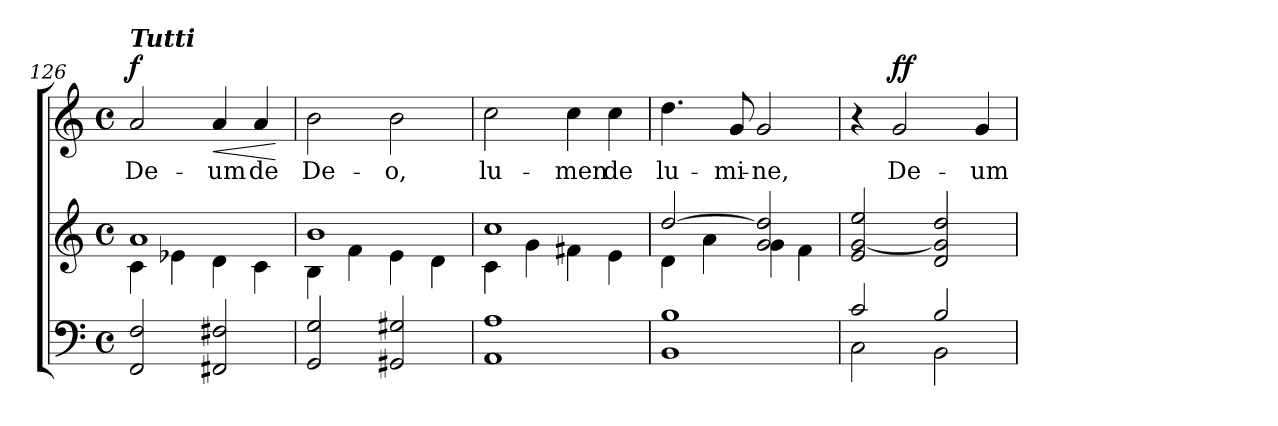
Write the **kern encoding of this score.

**kern	**kern	**kern	**text	**dynam
*part2	*part2	*part1	*part1	*part1
*staff3	*staff2	*staff1	*staff1	*staff1
*clefF4	*clefG2	*clefG2	*	*
*k[]	*k[]	*k[]	*	*
*C:	*C:	*C:	*	*
*M4/4	*M4/4	*M4/4	*	*
*met(c)	*met(c)	*met(c)	*	*
=126	=126	=126	=126	=126
*	*^	*	*	*
!	!	!	!LO:TX:a:Bi:t=Tutti	!	!
!	!	!	!	!LO:LY:b	!LO:DY:a
2FF/ 2F/	1a	4c\	2a/	De-	f
.	.	4e-X\	.	.	.
!	!	!	!	!LO:LY:b	!LO:HP:b
2FF#X/ 2F#X/	.	4d\	4a/	-um	<
!	!	!	!	!LO:LY:b	!
.	.	4c\	4a/	de	.
*	*v	*v	*	*	*
.	.	.	.	[
=127	=127	=127	=127	=127
*	*^	*	*	*
!	!	!	!	!LO:LY:b	!
2GG/ 2G/	1b	4B\	2b\	De-	.
.	.	4f\	.	.	.
!	!	!	!	!LO:LY:b	!
2GG#X/ 2G#X/	.	4e\	2b\	-o,	.
.	.	4d\	.	.	.
=128	=128	=128	=128	=128	=128
*^	*	*	*	*	*
!	!	!	!	!	!LO:LY:b	!
1A	1AA	1cc	4c\	2cc\	lu-	.
.	.	.	4g\	.	.	.
!	!	!	!	!	!LO:LY:b	!
.	.	.	4f#X\	4cc\	-men	.
!	!	!	!	!	!LO:LY:b	!
.	.	.	4e\	4cc\	de	.
=129	=129	=129	=129	=129	=129	=129
!	!	!	!	!	!LO:LY:b	!
1B	1BB	[>2dd/	4d\	4.dd\	lu-	.
.	.	.	4a\	.	.	.
!	!	!	!	!	!LO:LY:b	!
.	.	.	.	8g/	-mi-	.
!	!	!	!	!	!LO:LY:b	!
.	.	2g/ 2dd/]	4g\	2g/	-ne,	.
.	.	.	4f\	.	.	.
*	*	*v	*v	*	*	*
!!LO:LB:g=z
=130	=130	=130	=130	=130	=130
2c/	2C\	2e/ [2g/ 2ee/	4r	.	.
!	!	!	!	!LO:LY:b	!LO:DY:a
.	.	.	2g/	De-	ff
2B/	2BB\	2d/ 2g/] 2dd/	.	.	.
!	!	!	!	!LO:LY:b	!
.	.	.	4g/	-um	.
*v	*v	*	*	*	*
=	=	=	=	=
*-	*-	*-	*-	*-
